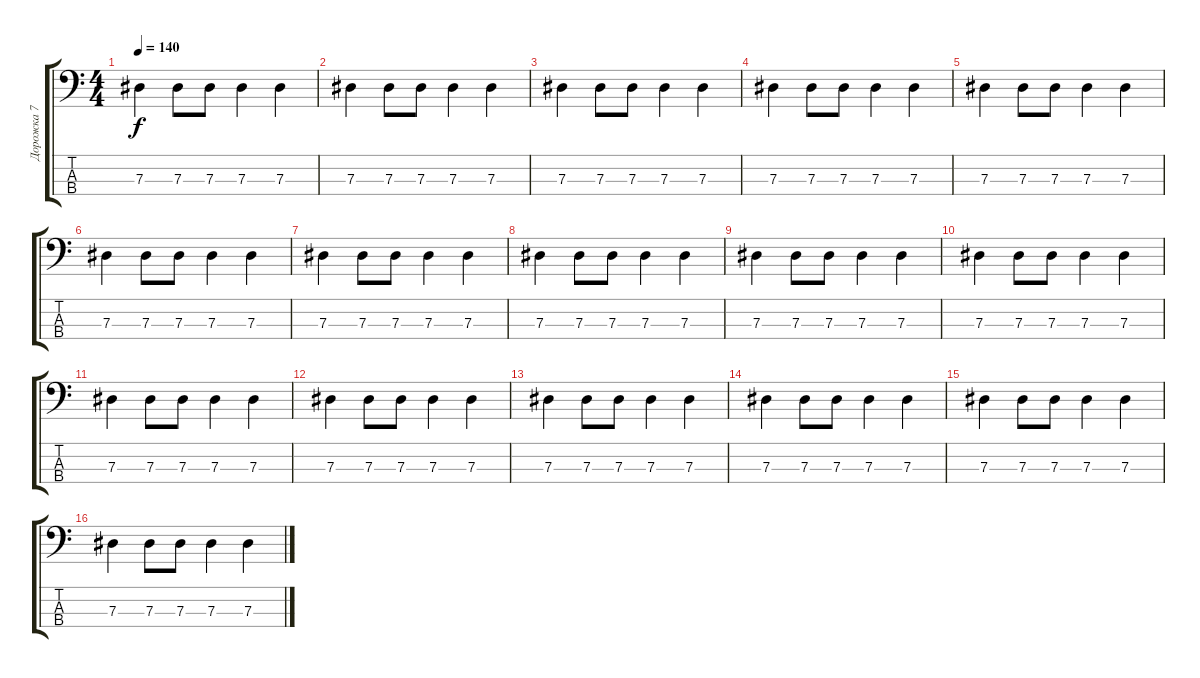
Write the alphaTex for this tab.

\track ("Дорожка 7" "Дорожка 7") {instrument electricbasspick}
\staff {score tabs}
\tuning (F2 C2 Ab1 Eb1) {hide}
\ts (4 4)
\tempo 140
\clef f4
\ks c
7.3.4{dy f} 7.3.8 7.3.8 7.3.4 7.3.4 |
7.3.4 7.3.8 7.3.8 7.3.4 7.3.4 |
7.3.4 7.3.8 7.3.8 7.3.4 7.3.4 |
7.3.4 7.3.8 7.3.8 7.3.4 7.3.4 |
7.3.4 7.3.8 7.3.8 7.3.4 7.3.4 |
7.3.4 7.3.8 7.3.8 7.3.4 7.3.4 |
7.3.4 7.3.8 7.3.8 7.3.4 7.3.4 |
7.3.4 7.3.8 7.3.8 7.3.4 7.3.4 |
7.3.4 7.3.8 7.3.8 7.3.4 7.3.4 |
7.3.4 7.3.8 7.3.8 7.3.4 7.3.4 |
7.3.4 7.3.8 7.3.8 7.3.4 7.3.4 |
7.3.4 7.3.8 7.3.8 7.3.4 7.3.4 |
7.3.4 7.3.8 7.3.8 7.3.4 7.3.4 |
7.3.4 7.3.8 7.3.8 7.3.4 7.3.4 |
7.3.4 7.3.8 7.3.8 7.3.4 7.3.4 |
7.3.4 7.3.8 7.3.8 7.3.4 7.3.4
